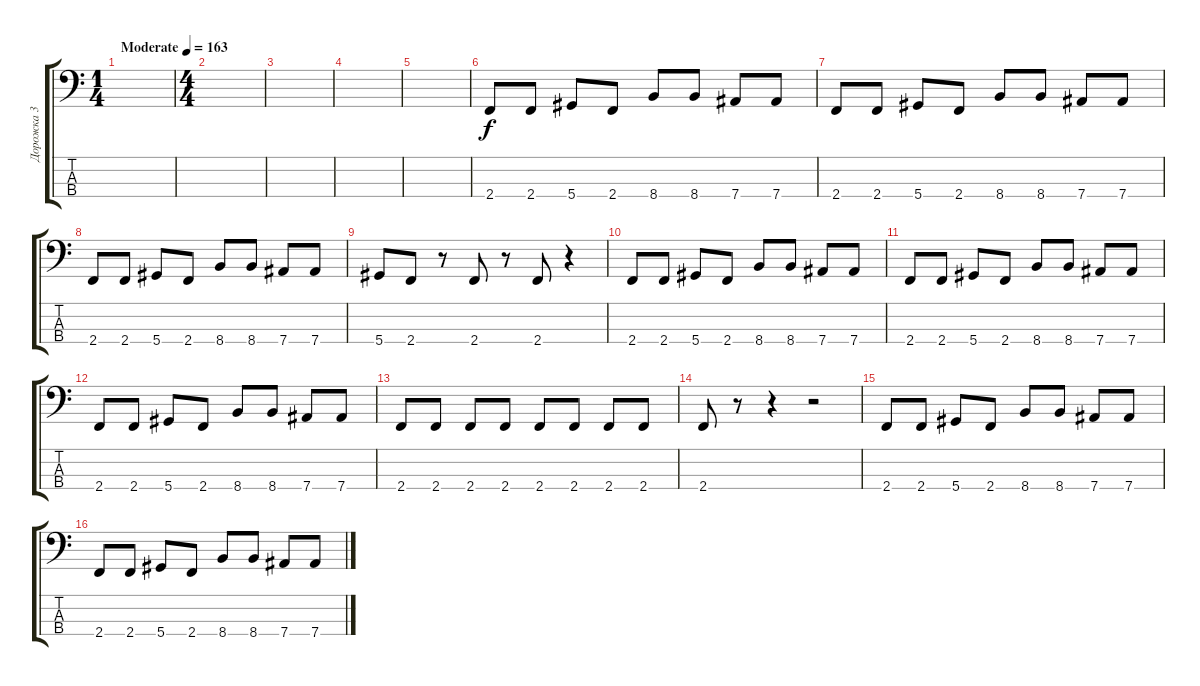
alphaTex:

\track ("Дорожка 3" "Дорожка 3") {instrument slapbass2}
\staff {score tabs}
\tuning (Gb2 Db2 Ab1 Eb1) {hide}
\ts (1 4)
\tempo (163 "Moderate")
\clef f4
\ks c
|
\ts (4 4)
|
|
|
|
2.4.8 2.4.8 5.4.8 2.4.8 8.4.8 8.4.8 7.4.8 7.4.8 |
2.4.8 2.4.8 5.4.8 2.4.8 8.4.8 8.4.8 7.4.8 7.4.8 |
2.4.8 2.4.8 5.4.8 2.4.8 8.4.8 8.4.8 7.4.8 7.4.8 |
5.4.8 2.4.8 r.8 2.4.8 r.8 2.4.8 r.4 |
2.4.8 2.4.8 5.4.8 2.4.8 8.4.8 8.4.8 7.4.8 7.4.8 |
2.4.8 2.4.8 5.4.8 2.4.8 8.4.8 8.4.8 7.4.8 7.4.8 |
2.4.8 2.4.8 5.4.8 2.4.8 8.4.8 8.4.8 7.4.8 7.4.8 |
2.4.8 2.4.8 2.4.8 2.4.8 2.4.8 2.4.8 2.4.8 2.4.8 |
2.4.8 r.8 r.4 r.2 |
2.4.8 2.4.8 5.4.8 2.4.8 8.4.8 8.4.8 7.4.8 7.4.8 |
2.4.8 2.4.8 5.4.8 2.4.8 8.4.8 8.4.8 7.4.8 7.4.8
